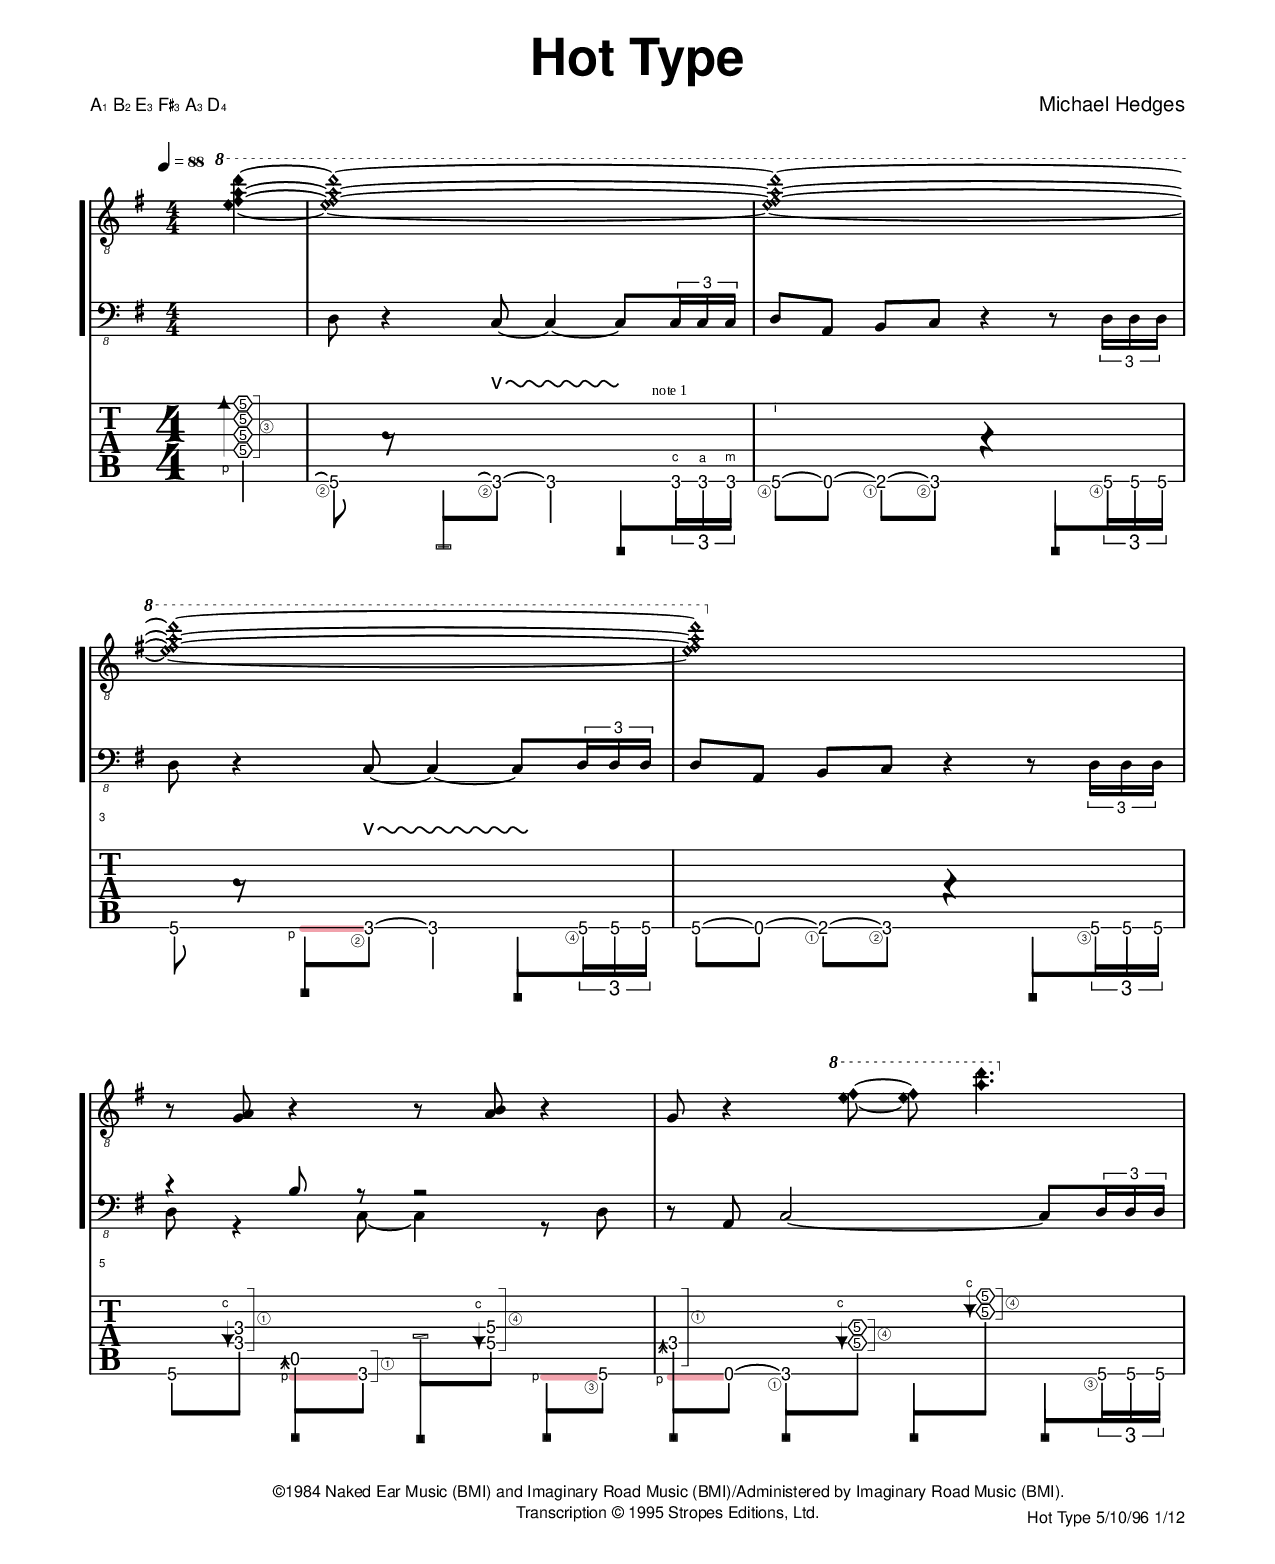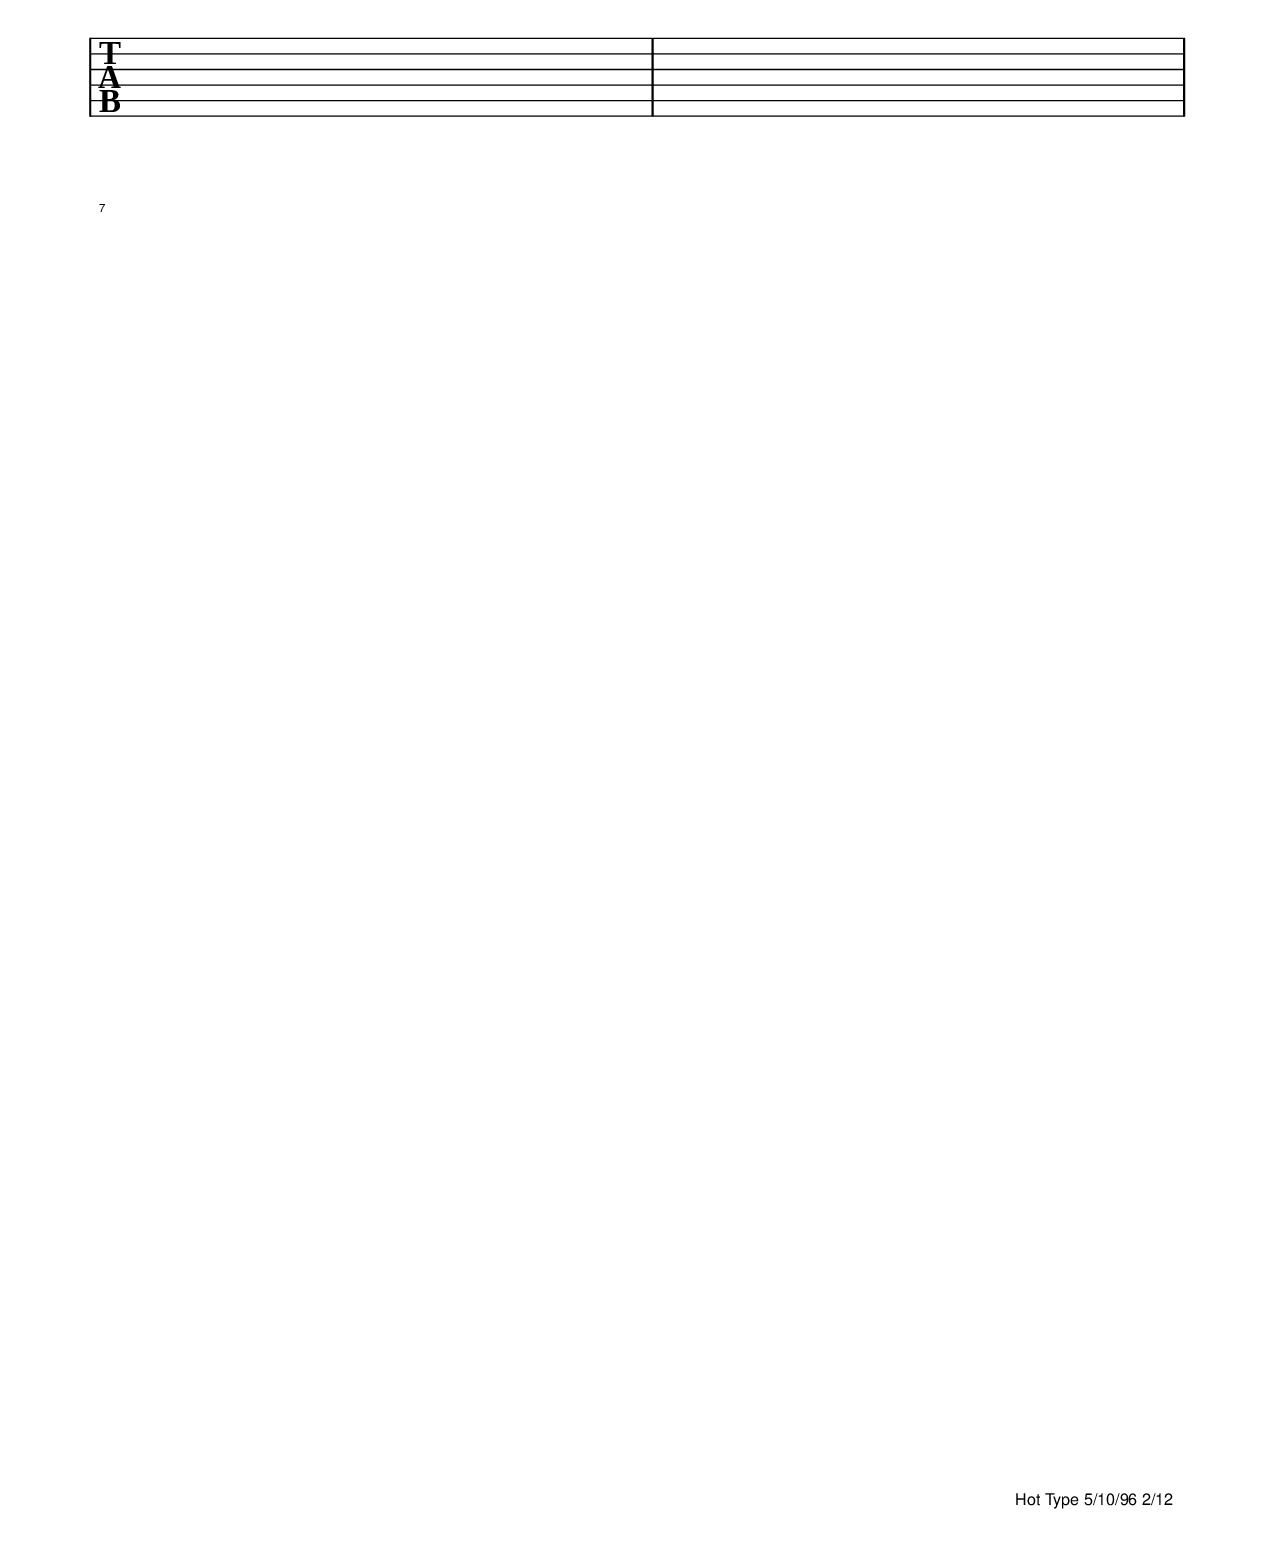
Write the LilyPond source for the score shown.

\version "2.16.2"
% Test To attempt Stropes Duplications
%{ Declaration
=============================================================================
"Lion's Lament", by Kevin Horrigan

Pro Bono Transcription
The copyright of this transcription is not held by the transcriber.
Kevin Horrigan has not given permission for this transcription to be
sold by the transcriber.  Part of the agreement of this transcription is that 
Kevin Horrigan owns all parts of the transcription.  This means that 
permission needs to be obtained before any usage of this transcription.

This transcription is derived from Mark Grover's GuitarPro tab transcription
which was commissioned by Kevin Horrigan.  Use of Grover's transcription
was approved by Kevin Horrigan.

This transcription is by Rachael Thomas Carlson for Sleep Limited 
Publications.  07/10/13
__..           .           ,      .
(__ | _  _ ._   |   *._ _ *-+- _  _|
.__)|(/,(/,[_)  |___|[ | )| | (/,(_]
|                        
.__    .  .        ,                
[__). .|_ |* _. _.-+-* _ ._  __     
|   (_|[_)||(_.(_] | |(_)[ )_)      

============================================================================%} 
\pointAndClickOff
% header
\header {
  title = \markup { \sans \bold \fontsize #3 "Hot Type" }
  composer = \markup { \sans \fontsize #-1 "Michael Hedges" }
  poet = \markup { \concat { \sans \fontsize #-2 { A\fontsize #-5 {1}" "B\fontsize
  #-5 {2}" "E\fontsize #-5 {3}" "F\raise #0.6 \fontsize #-5 \sharp\fontsize #-5 {3}" "A\fontsize #-5 {3}" "D\fontsize #-5
  {4} }}}
  meter = \markup { " " }
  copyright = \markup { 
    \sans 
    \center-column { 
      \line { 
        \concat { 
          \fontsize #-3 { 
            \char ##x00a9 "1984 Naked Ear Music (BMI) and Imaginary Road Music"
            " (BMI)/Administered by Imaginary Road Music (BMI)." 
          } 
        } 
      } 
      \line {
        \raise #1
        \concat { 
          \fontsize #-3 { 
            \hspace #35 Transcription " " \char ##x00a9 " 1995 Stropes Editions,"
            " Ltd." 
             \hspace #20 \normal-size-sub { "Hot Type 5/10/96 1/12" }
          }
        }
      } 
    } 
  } 
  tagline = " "

}
% paper
\paper { 
  #(set-paper-size "letter")
  left-margin = 0.6\in
  right-margin = 0.6\in
  top-margin = 0.5\in
  bottom-margin = 0.5\in
  max-systems-per-page = 3
  myStaffSize = #20
  #(define fonts
  (make-pango-font-tree "Times New Roman"
                        "Helvetica"
                        "typewriter"
                        (/ myStaffSize 20)))
  % see:  http://code.google.com/p/lilypond/issues/detail?id=2576

  #(define (not-last-page layout props arg) 
  (if (not (book-last-page? layout props)) 
    (interpret-markup layout props arg) 
    empty-stencil)) 

  tocItemMarkup = \tocItemWithDotsMarkup 

  oddHeaderMarkup = ""

  evenHeaderMarkup = \oddHeaderMarkup 

  oddFooterMarkup = 
  \markup \fill-line { 
    % using \line removes empty-stencils 
    % produced by #not-first-page etc 
    \line { " " }
    \line {  
      % page-number not on first-page 
      \on-the-fly #not-first-page 
      % page-number not on last-page 
      \concat { \sans \fontsize #-3 { "Hot Type 5/10/96 " \fromproperty #'page:page-number-string /12
    }  }
    % copyright on first page 
    \on-the-fly #first-page \fromproperty #'header:copyright 
    % tagline on last page 
    \on-the-fly #last-page \fromproperty #'header:tagline 
  } 
} 
evenFooterMarkup = \oddFooterMarkup 

} 
%{ Layout 
\layout {
  \context {
    \Score
    \override StaffGrouper #'staffgroup-staff-spacing =
    #'((basic-distance . 12)
    (padding . -10)
    (stretchability . 0))
    }
  }
  %}
% Includes and functions
  % Right-Hand Articulations
%% p i m a c
rhc = \markup { \halign #CENTER \sans \fontsize #-5 "c" }
rha = \markup { \halign #CENTER \sans \fontsize #-5 "a" }
rhm = \markup { \halign #CENTER \sans \fontsize #-5 "m" }
rhi = \markup { \halign #CENTER \sans \fontsize #-5 "i" }
rhp = \markup { \halign #CENTER \sans \fontsize #-5 "p" }
%% Flicks Two arrow Heads
oneStrFlick = \markup { \rotate #180
  \center-column {
    \combine
    \override #'(thickness . 0.08)
    \draw-line #'(0 . 1.3)
    \combine
    \fontsize #-1 
    \arrow-head #Y #DOWN ##f
    \raise #0.4
    \fontsize #-1 
    \arrow-head #Y #DOWN ##f
  }  
  }
oneStrMFlick = \markup {  
    \center-column {
      \rotate #180 {
        \combine
          \draw-line #'(0 . 1.2)
          \combine
            \fontsize #-3 
            \arrow-head #Y #DOWN ##f
            \raise #0.4
            \fontsize #-3 
            \arrow-head #Y #DOWN ##f
      }
  \raise #2.2
   \sans \fontsize #-5 "m" 
 } 
 }
  
twoStrFlick = \markup { \rotate #180
  \center-column {
    \combine
    \draw-line #'(0 . 2.5)
    \combine
    \fontsize #-3 
    \arrow-head #Y #DOWN ##f
    \raise #0.4
    \fontsize #-3 
    \arrow-head #Y #DOWN ##f
  
  }

}
twoStrMFlick = \markup {   
  \center-column {
   \rotate #180 {
   \combine
    \draw-line #'(0 . 2.7)
    \combine
    \fontsize #-3 
    \arrow-head #Y #DOWN ##f
    \raise #0.4
    \fontsize #-3 
    \arrow-head #Y #DOWN ##f
  }
  \raise #2.2
   \sans \fontsize #-5 "m" 
  }

}
threeStrFlick = \markup { \rotate #180
  \center-column {
    \combine
    \draw-line #'(0 . 4.0)
    \combine
    \fontsize #-3 
    \arrow-head #Y #DOWN ##f
    \raise #0.4
    \fontsize #-3 
    \arrow-head #Y #DOWN ##f
  
  }

}
threeStrMFlick = \markup {   
  \center-column {
   \rotate #180 {
   \combine
    \draw-line #'(0 . 4.1)
    \combine
    \fontsize #-3 
    \arrow-head #Y #DOWN ##f
    \raise #0.4
    \fontsize #-3 
    \arrow-head #Y #DOWN ##f
  }
  \raise #2.2
   \sans \fontsize #-5 "m" 
  }

}
fourStrFlick = \markup { \rotate #180
  \center-column {
    \combine
    \draw-line #'(0 . 5.7)
    \combine
    \fontsize #-3 
    \arrow-head #Y #DOWN ##f
    \raise #0.4
    \fontsize #-3 
    \arrow-head #Y #DOWN ##f
  
  }

}
fiveStrFlick = \markup { \rotate #180
  \center-column {
    \combine
    \draw-line #'(0 . 7.2)
    \combine
    \fontsize #-3 
    \arrow-head #Y #DOWN ##f
    \raise #0.4
    \fontsize #-3 
    \arrow-head #Y #DOWN ##f
  
  }

}
sixStrFlick = \markup { \rotate #180
  \center-column {
    \combine
    \draw-line #'(0 . 8.8)
    \combine
    \fontsize #-3 
    \arrow-head #Y #DOWN ##f
    \raise #0.4
    \fontsize #-3 
    \arrow-head #Y #DOWN ##f
  
  }

}

%% Down Strums 1 arrow head
onestrdwnstrm = \markup { \rotate #180 
  \center-column {
    \combine
    \override #'(thickness . 0.08)
    \draw-line #'(0 . 1.5)
    \fontsize #2
    \arrow-head #Y #DOWN ##t
    }
  }
twostrdwnstrm = \markup { \rotate #180 
  \center-column {
    \combine
    \override #'(thickness . 0.08)
    \draw-line #'(0 . 2.5)
    \fontsize #2
    \arrow-head #Y #DOWN ##t
    }
  }
threestrdwnstrm = \markup { \rotate #180 
  \center-column {
    \combine
    \override #'(thickness . 0.08)
    \draw-line #'(0 . 4)
    \fontsize #2
    \arrow-head #Y #DOWN ##t
    }
  }
fourstrdwnstrm = \markup { \rotate #180 
  \center-column {
    \combine 
    \override #'(thickness . 0.08)
    \draw-line #'(0 . 5.8)
    \fontsize #2
    \arrow-head #Y #DOWN ##t
    }
  }
fivestrdwnstrm = \markup { \rotate #180 
  \center-column {
    \combine
    \override #'(thickness . 0.08)
    \draw-line #'(0 . 7.2)
    \fontsize #2
    \arrow-head #Y #DOWN ##t
   }
  }
sixstrdwnstrm = \markup {
  \center-column {
  \rotate #180 {
    \combine
    \override #'(thickness . 0.08)
    \draw-line #'(0 . 8.8)
    \fontsize #2
    \arrow-head #Y #DOWN ##t
  }
    }
  }
sixstrupstrm = \markup {
  \center-column {
    \combine
    \override #'(thickness . 0.08)
    \draw-line #'(0 . 8.8)
    \fontsize #2
    \arrow-head #Y #DOWN ##t
    }
  }
fivestrupstrm = \markup {  
  \center-column {
    \combine
    \override #'(thickness . 0.08)
    \draw-line #'(0 . 7.2)
    \fontsize #2
    \arrow-head #Y #DOWN ##t
   }
  }
fourstrupstrm = \markup {  
  \center-column {
    \combine
    \override #'(thickness . 0.08)
    \draw-line #'(0 . 5.8)
    \fontsize #2
    \arrow-head #Y #DOWN ##t
    }
  }
threestrupstrm = \markup {
  \center-column {
    \combine
    \override #'(thickness . 0.08)
    \draw-line #'(0 . 4)
    \fontsize #2
    \arrow-head #Y #DOWN ##t
    }
  }
twostrupstrm = \markup {  
  \center-column {
    \combine
    \override #'(thickness . 0.08)
    \draw-line #'(0 . 2.5)
    \fontsize #2
    \arrow-head #Y #DOWN ##t
    }
  }
onestrupstrm = \markup {  
  \center-column {
    \combine
    \override #'(thickness . 0.08)
    \draw-line #'(0 . 1.5)
    \fontsize #2
    \arrow-head #Y #DOWN ##t
    }
  }
%% String-Dampening
strDampening = { 
  \once \override TextSpanner #'style = #'line
  \once \override TextSpanner #'thickness = #6
  \once \override TextSpanner #'color = #(rgb-color 0.945 0.635 0.675)
  \once \override TextSpanner #'layer = #-1
}
twoStrDamp = {
  \once \override TextSpanner #'style = #'line
  \once \override TextSpanner #'thickness = #6
  \once \override TextSpanner #'color = #(rgb-color 0.945 0.635 0.675)
  \once \override TextSpanner #'layer = #-1
  \once \override TextSpanner #'(bound-details left text) = \markup {
    \lower #0.77
    \halign #CENTER
     \beam #0.5 #0 #2.06 }
   }
threeStrDamp = {
  \once \override TextSpanner #'style = #'line
  \once \override TextSpanner #'thickness = #6
  \once \override TextSpanner #'color = #(rgb-color 0.945 0.635 0.675)
  \once \override TextSpanner #'layer = #-1
  \once \override TextSpanner #'(bound-details left text) = \markup {
    \lower #1.52
    \halign #CENTER
     \beam #0.5 #0 #3.7 }

}
% Left Hand Articulations
%% 1 2 3 4 t
lhone = \markup { \sans \fontsize #-8 \override #'(thickness . 0.08) \circle \pad-markup #0.2 "1" }
lhtwo = \markup { \sans \fontsize #-8 \override #'(thickness . 0.08) \circle \pad-markup #0.2 "2" }
lhthree = \markup { \sans \fontsize #-8 \override #'(thickness . 0.08) \circle \pad-markup #0.2 "3" }
lhfour = \markup { \sans \fontsize #-8 \override #'(thickness . 0.08) \circle \pad-markup #0.2 "4" }
lhthumb = \markup { \sans \fontsize #-8 \override #'(thickness . 0.08) \circle \pad-markup #0.2 "t" }
%% Guide fingers
lhguideone = \markup { \sans \fontsize #-8 \override #'(thickness . 0.08) \circle \pad-markup #0.2 "-1" }
lhguidetwo = \markup {\sans  \fontsize #-8  \override #'(thickness . 0.08) \circle \pad-markup #0.2 "-2" }
lhguidethree = \markup {\sans  \fontsize #-8 \override #'(thickness . 0.08) \circle \pad-markup #0.2 "-3" }
lhguidefour = \markup {\sans  \fontsize #-8 \override #'(thickness . 0.08) \circle \pad-markup #0.2 "-4" }
lhguidethumb = \markup {\sans  \fontsize #-8 \override #'(thickness . 0.08) \circle \pad-markup #0.2 "-t" }
%% TODO add left-hand fingering with Text-Spanners
  % contributed by harm6
  % Code by David Nalesnik and Thomas Morley (v2.16.0)
  % => http://lists.gnu.org/archive/html/lilypond-user/2011-10/msg00500.html
  % => http://lists.gnu.org/archive/html/lilypond-user/2012-11/msg00567.html
  % ==========================
  % Modified 2013 by Rachael Thomas Carlson
  % Added a slight bracket at the end of the function
#(define (text-spanner-start-stop mus)
    (let ((elts (ly:music-property mus 'elements)))
    (make-music 'SequentialMusic 'elements 
       (append  
          (list (make-music 'TextSpanEvent 'span-direction -1))
          (reverse (cdr (reverse elts)))
          (list (make-music 'TextSpanEvent 'span-direction 1))
          (list (last elts))))))

barre =
#(define-music-function (parser location strg music)(string? ly:music?)
   (let ((arg (string-append "B " strg)))
      #{
         \override TextSpanner #'(bound-details left text) = $arg
         #(text-spanner-start-stop music)
      #}))
      
lhSpannerDown =
#(define-music-function (parser location strg music)
   (string? ly:music?)
  #{
     \once \override Voice.TextSpanner #'style = #'solid
     \once \override Voice.TextSpanner #'font-size = #-5
     \once \override Voice.TextSpanner #'thickness = #0
     \once \override TextSpanner #'(bound-details left stencil-align-dir-y) = #CENTER
     \once \override TextSpanner #'(bound-details right text) = \markup {
     \draw-line #'(0 . 0.5) }
     \once \override TextSpanner #'(bound-details left text) = \markup {
     \sans { \circle \pad-markup #0.1 \upright { $strg }}}
  
     #(text-spanner-start-stop music)
  #})

lhSpannerUp =
#(define-music-function (parser location strg music)
   (string? ly:music?)
  #{
     \once \override Voice.TextSpanner #'style = #'solid
     \once \override Voice.TextSpanner #'font-size = #-5
     \once \override TextSpanner #'(bound-details left stencil-align-dir-y) = #CENTER
     \once \override TextSpanner #'(bound-details right text) = \markup {
     \draw-line #'(0 . -0.5) }
     \once \override TextSpanner #'(bound-details left text) = \markup {
     \sans { \circle \pad-markup #0.1 \upright { $strg } }}
  
     #(text-spanner-start-stop music)
  #})

%% Partial barreing

  % The below, invented by Mats Bengtsson, creates left and right brackets
  % vertically % spanning an entire staff. It is useful for offseting optional
  % passages of music, % as shown in the example % Modified by Rachael Thomas
  % Carlson to be used for partial barreing in % tabulature.  2013 % The number
  % next to "th" in (th 0.2) controls thickness of the brackets. 
#(define-markup-command (left-bracket-two layout props) ()
"Draw left hand bracket for two strings"
(let* ((th 0.1) ;; todo: take from GROB
	(width (* 3.5 th)) ;; todo: take from GROB
	(ext '(-1.25 . 1.25))) ;; todo: take line-count into account
	(ly:bracket Y ext th width)))

leftBracketTwo = {
\once\override BreathingSign #'text = #(make-left-bracket-two-markup)
\once\override BreathingSign #'break-visibility = #end-of-line-invisible
\once\override BreathingSign #'Y-offset = ##f
  % Trick to print it after barlines and signatures:
\once\override BreathingSign #'break-align-symbol = #'custos
\breathe 
}

#(define-markup-command (left-bracket-three layout props) ()
"Draw left hand bracket for three strings"
(let* ((th 0.08) ;; todo: take from GROB
	(width (* 3.5 th)) ;; todo: take from GROB
	(ext '(-1.3 . 2.8))) ;; todo: take line-count into account
	(ly:bracket Y ext th width)))

leftBracketThree = {
\once\override BreathingSign #'text = #(make-left-bracket-three-markup)
\once\override BreathingSign #'break-visibility = #end-of-line-invisible
\once\override BreathingSign #'Y-offset = ##f
  % Trick to print it after barlines and signatures:
\once\override BreathingSign #'break-align-symbol = #'custos
\breathe 
}
#(define-markup-command (right-bracket-three layout props) ()
"Draw right hand bracket"
(let* ((th 0.08);;todo: take from GROB
(width (* 3.5 th)) ;; todo: take from GROB
	(ext '(-1.3 . 2.8))) ;; todo: take line-count into account
	(ly:bracket Y ext th (- width))))

rightBracketThree = {
\once\override BreathingSign #'text = #(make-right-bracket-three-markup)
\once\override BreathingSign #'break-visibility = #end-of-line-invisible
\once\override BreathingSign #'Y-offset = ##f
\once\override BreathingSign #'break-align-symbol = #'custos
\breathe
}

#(define-markup-command (right-bracket-two layout props) ()
"Draw right hand bracket"
(let* ((th 0.05);;todo: take from GROB
(width (* 12.5 th)) ;; todo: take from GROB
	(ext '(-1.5 . 1.5))) ;; todo: take line-count into account
	(ly:bracket Y ext th (- width))))

rightBracketTwo = {
\once\override BreathingSign #'text = #(make-right-bracket-two-markup)
\once\override BreathingSign #'break-visibility = #end-of-line-invisible
\once\override BreathingSign #'Y-offset = ##f
\once\override BreathingSign #'break-align-symbol = #'custos
\breathe
}

#(define-markup-command (right-bracket-four layout props) ()
"Draw right hand bracket"
(let* ((th 0.05);;todo: take from GROB
(width (* 12.5 th)) ;; todo: take from GROB
	(ext '(-1.5 . 4.5))) ;; todo: take line-count into account
	(ly:bracket Y ext th (- width))))

rightBracketFour = {
\once\override BreathingSign #'text = #(make-right-bracket-four-markup)
\once\override BreathingSign #'break-visibility = #end-of-line-invisible
\once\override BreathingSign #'Y-offset = ##f
\breathe
}

#(define-markup-command (right-bracket-five layout props) ()
"Draw right hand bracket"
(let* ((th 0.05);;todo: take from GROB
(width (* 12.5 th)) ;; todo: take from GROB
	(ext '(-1.5 . 6))) ;; todo: take line-count into account
	(ly:bracket Y ext th (- width))))

rightBracketFive = {
\once\override BreathingSign #'text = #(make-right-bracket-five-markup)
\once\override BreathingSign #'break-visibility = #end-of-line-invisible
\once\override BreathingSign #'Y-offset = ##f
\breathe
}
% Percussion
snare = \markup {
  \center-column {
    \combine
    \override #'(thickness . 1.3)
    \draw-line #'(0 . 3)
    \halign #CENTER
    \override #'(box-padding . 0) 
    \override #'(thickness . 0.8)
    \box {
    \override #'(thickness . 0.5)
      \draw-line #'(1.25 . 0.25)
    }
  }
}
bass = \markup {
  \center-column {
    \combine
    \override #'(thickness . 1.3)
    \draw-line #'(0 . 3)
    \halign #CENTER
    \override #'(box-padding . 0)
    \box {
      \filled-box #'(0 . 0.6) #'(0 . 0.6) #0
    }
  }
}
longBass = \markup {
  \center-column {
    \combine
    \override #'(thickness . 1.3)
    \draw-line #'(0 . 6)
    \halign #CENTER
    \override #'(box-padding . 0)
    \box {
      \filled-box #'(0 . 0.6) #'(0 . 0.6) #0
    }
  }
}
bassSnare = \markup {
  \center-column {
    \combine
    \override #'(thickness . 1.3)
    \draw-line #'(0 . 2)
    \halign #CENTER
    \override #'(box-padding . 0) 
    \box {
      \draw-line #'(1 . 0.25) }
    \raise #2
      \combine
      \draw-line#'(0 . 1)
      \halign #CENTER
      \filled-box #'(-0.1 . 0.6) #'(-0.1 . 0.6) #0.2 
  }
}
tomTom = \markup {
  \center-column {
    \combine
      \override #'(thickness . 1.3)
    \draw-line #'(0 . 3)
    \halign #CENTER
    \override #'(box-padding . 0.1)
    \override #'(thickness . 0.9)
    \raise #0.1
    \box {
      \override #'(thickness . 0.9)
      \draw-line #'(1 . 0) 
    }
  }
}
% Misc.
%% extendLV
extendLV = #(define-music-function (parser location further) (number?) 
#{
   \once \override LaissezVibrerTie  #'X-extent = #'(0 . 0)
   \once \override LaissezVibrerTie  #'details #'note-head-gap = #(/ further -2)
   \once \override LaissezVibrerTie  #'extra-offset = #(cons (/ further 2) 0)
#})
%%{ hideFretNumber to be used with creating slides from and to nowhere %}
hideFretNumber = {
  \once \override TabNoteHead #'transparent = ##t
  \once \override NoteHead #'transparent = ##t
  \once \override Stem #'transparent = ##t
  \once \override Flag #'transparent = ##t
  \once \override NoteHead #'no-ledgers = ##t
  \once \override Glissando #'(bound-details left padding) = #0.3
}
%%{ fakeSlur to be used to create ascending and descending slurs in tabulature
    %that are more attractive than faking it otherwise %}
fakeSlur = 
#(define-music-function
   (parser location note)
   (ly:music?)
   #{
   \tweak TabNoteHead #'transparent ##t
   \tweak Dots #'transparent ##t
   #note
   #})
%% dotUp %% Sometimes faking a slur as above creates where dotted note
  %behaviour this is to fix it
dotUp = 
#(define-music-function
   (parser location note)
   (ly:music?)
   #{
   \tweak Dots #'extra-offset #'(0.0 . 1.0)
   #note
   #})
invTNH = 
#(define-music-function
   (parser location note)
   (ly:music?)
   #{
   \tweak TabNoteHead #'transparent ##t
   #note
   #})
% Changing the TabNoteHead stencil
  %% Created by HARM
  % Because it is important to know how one can change the TabNoteHead easily 
#(define (new-stil markup)
   ;; Creates a stencil
   (lambda (grob)
     (grob-interpret-markup grob markup)))
%% tweakTabNoteHead
tweakTabNoteHead = 
#(define-music-function (parser location mrkp mus)(markup? ly:music?)
                        #{
                        \tweak #'stencil #(new-stil mrkp)
                        #mus
                        #})

%% newTabNoteHead to be used with one of the below functions to change the
  %TabNoteHead Stencil
newTabNoteHead =
#(define-music-function (parser location mrkp)(markup?)
                        ;; Uses @code{new-stil} in a music-function.
                        ;; Ofcourse it's possible to use:
                        ;; @samp{\\once \\override TabNoteHead #'stencil =
                        ;;         #(new-stil #{ \\markup { \musicglyph #"noteheads.s0la" } #})}
                        ;; directly.
                        #{
                        \once \override TabNoteHead #'stencil = #(new-stil mrkp)
                        #})


%% TabNoteHead Stencils
  %% usage:   < \tweakTabNoteHead \tickInChord c,\2 e> 
  %% usage:   \tick <c,4 e>
  %% usage:   \tick c,4
tick = \newTabNoteHead \markup { \musicglyph #"noteheads.s0laThin" }
tickInChord = \markup { \musicglyph #"noteheads.s0laThin" }
mutedString = \markup { \musicglyph #"noteheads.s2cross" }
stringSnare = \newTabNoteHead \markup { \override #'(box-padding . 0)
  \raise #0.5
    \override #'(thickness . 0.8)
  \box {
    \override #'(thickness . 0.5)
    \draw-line #'(1.25 . 0.25)
  }
}

strpHarmSeven = \newTabNoteHead \markup { \override #'(font-name . "Arial")
  { 
    \center-column {
    \combine
\path #0.1 #'((moveto 0.9 0)
                       (lineto 0.4 0.7)
                       (lineto -0.4 0.7)
                       (lineto -0.9 0)
                       (lineto -0.4 -0.7)
                       (lineto 0.4 -0.7)
                       (closepath))
\override #'(font-size . -4) 
\halign #CENTER
\raise #-0.5
"7"
}
  }
}
strpHarmFive = \newTabNoteHead \markup { \override #'(font-name . "Arial")
  { 
    \center-column {
    \combine
\path #0.1 #'((moveto 0.9 0)
                       (lineto 0.4 0.7)
                       (lineto -0.4 0.7)
                       (lineto -0.9 0)
                       (lineto -0.4 -0.7)
                       (lineto 0.4 -0.7)
                       (closepath))
\override #'(font-size . -4) 
\halign #CENTER
\raise #-0.5
"5"
}
  }
}
strpHarmTwelve = \newTabNoteHead \markup { \override #'(font-name . "Arial")
  { 
    \center-column {
    \combine
\path #0.1 #'((moveto 1.1 0)
                       (lineto 0.7 0.7)
                       (lineto -0.7 0.7)
                       (lineto -1.1 0)
                       (lineto -0.7 -0.7)
                       (lineto 0.7 -0.7)
                       (closepath))
\override #'(font-size . -4) 
\halign #0.1
\raise #-0.5
"12"
}
  }
}

strpHarmFiveInChord = \markup { \override #'(font-name . "Arial")
  { 
    \center-column {
    \combine
\path #0.1 #'((moveto 0.9 0)
                       (lineto 0.4 0.7)
                       (lineto -0.4 0.7)
                       (lineto -0.9 0)
                       (lineto -0.4 -0.7)
                       (lineto 0.4 -0.7)
                       (closepath))
\override #'(font-size . -4) 
\halign #CENTER
\raise #-0.5
"5"
}
  }
}
strpHarmSevenInChord = \markup { \override #'(font-name . "Arial")
  { 
    \center-column {
    \combine
\path #0.1 #'((moveto 0.9 0)
                       (lineto 0.4 0.7)
                       (lineto -0.4 0.7)
                       (lineto -0.9 0)
                       (lineto -0.4 -0.7)
                       (lineto 0.4 -0.7)
                       (closepath))
\override #'(font-size . -4) 
\halign #CENTER
\raise #-0.5
"7"
}
  }
}

% Markup extra-offset Tweaks and overrides
mkTweak =
#(define-event-function (parser location x y m) (number? number? ly:music?)
  #{  \tweak #'extra-offset #(cons x y) #m #})

mkMove = #(define-music-function
        (parser location x y)
        ( number? number? )
        #{ \once \override TextScript #'extra-offset = #(cons x y)
        #})
tsMove = #(define-music-function
        (parser location x y)
        ( number? number? )
        #{ \once \override TextSpanner #'extra-offset = #(cons x y)
        #})
trMove = #(define-music-function
        (parser location x y)
        ( number? number? )
        #{ \once \override TrillSpanner #'extra-offset = #(cons x y)
        #})
bsMove = #(define-music-function
        (parser location x y)
        ( number? number? )
        #{ \once \override BreathingSign #'extra-offset = #(cons x y)
        #})
tnhTweak =
#(define-event-function (parser location x m) (number? ly:music?)
  #{  \tweak TabNoteHead #'X-offset #(cons x) #m #})
% moderntab clef with serif
  %% -> tablature.scm

%% define tab-Clefs as a markup:
  #(define-markup-command (customTabClefII
                          layout props num-strings staff-space)
    (integer? number?)
    #:category music
    "Draw a tab clef sans-serif style."
    (define (square x) (* x x))
    (let* ((scale-factor (/ staff-space 1.6))
           (font-size (- (* num-strings 1.8 scale-factor) 7))
           (base-skip (* (square (+ (* num-strings 0.195) 0.4)) scale-factor)))
  ;font-name
      (interpret-markup layout props
                   (markup #:vcenter #:bold
  ;; !!!!!!!!!!!!!!!!!!!!!!!!!!!
                           ;; change 'font-family and/or 'font-name
                           ;; to fit your needs
                           #:override (cons 'font-family 'roman) ;; default: 'sans
                           ;#:override (cons 'font-name "Purisa")
                           #:fontsize font-size
                           #:override (cons 'baseline-skip base-skip)
                           #:left-align #:center-column ("T" "A" "B")))))

%% this function decides which clef to take
  #(define-public (clef::print-modern-custom-tab-if-set grob)
    (let ((glyph (ly:grob-property grob 'glyph)))

      ;; which clef is wanted?
      (if (string=? glyph "markup.moderntabII")
          ;; if it is "moderntabII", we'll draw it
          (let* ((staff-symbol (ly:grob-object grob 'staff-symbol))
                 (line-count (if (ly:grob? staff-symbol)
                                 (ly:grob-property staff-symbol 'line-count)
                                 0))
                 (staff-space (ly:staff-symbol-staff-space grob)))

            (grob-interpret-markup grob (make-customTabClefII-markup line-count
                                                                   staff-space)))
          ;; otherwise, we simply use the default printing routine
          (ly:clef::print grob))))

%% definitions for the "moderntabII" clef:
  %% the "moderntabII" clef will be added to the list of known clefs,
  %% so it can be used as any other clef: \clef "moderntabII"
  #(add-new-clef "moderntabII" "markup.moderntabII" 0 0 0)


  %% DELETE ME
  %{
  %% Displaying some glyph/lists
  displayClefGlyph =
      \override Staff.Clef #'before-line-breaking =
        #(lambda (grob)
          (let* ((glyph (ly:grob-property grob 'glyph)))
         (newline)
         (display glyph)))

  #(use-modules (ice-9 pretty-print))
  #(pretty-print supported-clefs)
  #(newline)
  #(newline)
  #(newline)
  #(pretty-print (@@ (lily) c0-pitch-alist))
  %}

%% usage
  %{ usage:
  \layout {
    \context {
      \TabStaff
      \override Clef #'stencil = #clef::print-modern-custom-tab-if-set
      %% DELETE ME
      %\displayClefGlyph
    }
  }
  %}

  %{ usage:
  \new TabStaff {
      \clef moderntabII
      a1
  }
  %}

  % vibrato.ly
% Author: Mark Witmer

% Sets the next trill spanner to draw a waveform with the provided wevelength
% and amplitudes. The waveform will go from one amplitude to the next in a
% linear fashion.
vibrato = #(define-music-function (parser location amplitudes wavelength) (list? number?) #{ 
  \once \override TrillSpanner #'after-line-breaking = $(lambda (grob) 
     (ly:grob-set-property! grob 'stencil (makevib grob amplitudes wavelength)))
#})

% Example:
% \relative c' {\time 4/4 \key d \major \vibrato #'(4 0 4) #1.5 c\startTrillSpan d e d c d e d c\stopTrillSpan 
% \vibrato #'(1 6 2 1 3 7 4) #1 c\startTrillSpan d e d c d e d c d e d c d e d c d e d c d e d c d e d c d e d 
% c d e d c d e d c d e d c d e d c d e d c d e d c d e d c d e\stopTrillSpan}

#(define adjustvib #t)

% Creates the postscript for one system of the vibrato marking
#(define (make_ps no-sib? lbound xspan span-so-far amplitude-vector wavelength) 
   (if (or (= xspan -inf.0) (= xspan +inf.0))
       ""
       (let ((lbound 
              (cond
               ((and (> span-so-far 0) adjustvib) 
                (- lbound 18))
               (no-sib? (+ lbound 1))
               (else lbound)))
             (last 
              (inexact->exact (floor (/ (+ span-so-far xspan) wavelength)))))
         (format 
          #f "gsave currentpoint translate 0.15 setlinewidth newpath /x ~a\
 def\nx 0.0 moveto\n ~a ~a"
          lbound 
          (let make-curve 
              ((current (inexact->exact (floor (/ span-so-far wavelength)))))
            (cond 
             ((= current (vector-length amplitude-vector)) "")
             ((< (vector-ref amplitude-vector current) 0) "")
             (else
              (let ((current-ps 
                     (format 
                      #f " x ~a add ~a x ~a add ~a x ~a \
add 0.0 curveto\n/x x ~a add def\n"
                      (exact->inexact (/ wavelength 3)) 
                      (vector-ref amplitude-vector current)
                      (exact->inexact (* 2 (/ wavelength 3)))  
                      (- (vector-ref amplitude-vector current))
                      wavelength
                      wavelength)))
                (if (= (+ current 1) last) 
                    current-ps 
                    (format #f "~a~a" current-ps 
                            (make-curve (+ 1 current))))))))
          "stroke grestore"))))

% Returns the width of a grob
#(define (grob-width grob)
  (if (or (= (car (ly:grob-property grob 'X-extent)) -inf.0)
          (= (car (ly:grob-property grob 'X-extent)) +inf.0))
      0
      (- (cdr (ly:grob-property grob 'X-extent)) 
         (car (ly:grob-property grob 'X-extent)))))

% Returns the number of ems already traversed by the grob's siblings in previous systems
#(define (width-up-to grob siblings count)
  (if (eq? (car siblings) grob)
      count
      (+ (+ count (width-up-to grob (cdr siblings) count))
         (grob-width (car siblings)))))

% Returns the total width of the individual grobs for each system that make up the original grob
#(define (calcfull siblings count)
  (if (eqv? (length siblings) 0)
    count
    (calcfull (cdr siblings) (+ count (grob-width (car siblings))))))

% Fills a vector of length len with linear interpolations between the values found in amplitudes
#(define (fill-amplitude-vector! amplitude-vector len current-index amplitudes)
  (if (> (length amplitudes) 1)
    (let ((start-amplitude (car amplitudes))
          (end-amplitude (cadr amplitudes))
          (start-index current-index)
          (end-index (+ current-index 
                        (inexact->exact 
                         (floor (/ (vector-length amplitude-vector) 
                                   (- len 1)))))))
      (do ((n current-index (+ 1 n)))
          ((or (> n (+ start-index end-index)) 
               (>= n (vector-length amplitude-vector))))
        (vector-set! amplitude-vector n 
                     (exact->inexact 
                      (+ start-amplitude 
                         (* (/ (- n start-index) (- end-index start-index))
                            (- end-amplitude start-amplitude))))))
        (fill-amplitude-vector!
         amplitude-vector len end-index (cdr amplitudes)))))

% Makes the vector of amplitudes for the vibrato marking
#(define (make-amplitude-vector amplitudes total-span wavelength)
  (let* ((current-start 0)
      (len (inexact->exact (floor (/ total-span wavelength))))
      (amplitude-vector (make-vector len)))
      (if (> (length amplitudes) 1) 
        (fill-amplitude-vector! 
         amplitude-vector (length amplitudes) 0 amplitudes)
        (vector-fill! amplitude-vector (car amplitudes)))
    amplitude-vector))

% Creates a stencil that draws a sine wave for vibrato based on the provided amplitudes and wavelength
#(define (makevib grob amplitudes wavelength)
  (let* ((orig (ly:grob-original grob))
      (siblings (if (ly:grob? orig) (ly:spanner-broken-into orig) '()))
      (span (ly:grob-property grob 'X-extent))
      (xbeg (car span))
      (xend (cdr span))
      (xspan (- xend xbeg))
      (total-span (if (eqv? (length siblings) 0) (- xspan 3) (- (calcfull siblings 0) 3)))
      (lbound (if (or (null? siblings) (eq? (car siblings) grob)) 
                  0 (+ 14 (cdr (assq 'X (ly:grob-property grob 'left-bound-info))))))
      (span-so-far (if (null? siblings) 0 
                       (width-up-to grob siblings 0))))
  (ly:make-stencil 
   (list 'embedded-ps 
         (make_ps (null? siblings) lbound xspan span-so-far 
                  (make-amplitude-vector amplitudes total-span wavelength)
                  wavelength))
   '(0 . 0) '(-0.7 . 0.5))))

vib = #(define-music-function (parser location sizes) (list?) #{ \vibrato $sizes #0.7  #})
sVib = \startTrillSpan
eVib = \stopTrillSpan


% Standard Notation
%% Upper
  upper = {
    \set Staff.midiInstrument = #"vibraphone"
    \override TupletNumber #'text = \markup { \sans "3" }
    \override TupletNumber #'font-shape = #'upright
    \override TupletNumber #'font-size = #'-1
    \override TupletBracket #'thickness = #'1
    \override TupletBracket #'bracket-visibility = ##t
    \numericTimeSignature
    \time 4/4
    \set Score.tempoHideNote = ##t
    \tempo 4 = 88
    \override Score.RehearsalMark #'break-align-symbols = #'(key-signature)
    \once \override Score.KeySignature #'break-align-anchor = #2.3
    \once \override Score.RehearsalMark #'extra-offset = #'(0 . 2)
    \mark \markup  { \fontsize #-4 \concat {
      \fontsize #0 { \note #"4" #1 }" =" \fontsize #-4 \number " 88"
    }}
    \key g \major
    \partial 4 \ottava #1 \harmonicByRatio #1/4 < e fis a d'>4~ 
    % Bar 1
    \harmonicByRatio #1/4 < e fis a d'>1~ |
    % Bar 2
    \harmonicByRatio #1/4 < e fis a d'>1~ |
    % Bar 3
    \harmonicByRatio #1/4 < e fis a d'>1~ |
    % Bar 4
    \harmonicByRatio #1/4 < e fis a d'>1 \ottava #0 |
    % Bar 5
    r8 < g a>8 r4 r8 < a b>8 r4 |
    % Bar 6
    g8 r4 \ottava #1 \harmonicByRatio #1/4 < e fis>8~ \harmonicByRatio #1/4 < e
    fis>8 \harmonicByRatio #1/4 < a d'>4. \ottava #0 |

  }
%% Lower
  lower = {
    \set Staff.midiInstrument = #"vibraphone"
    \numericTimeSignature
    \override TupletNumber #'text = \markup { \sans "3" }
    \override TupletNumber #'font-shape = #'upright
    \override TupletNumber #'font-size = #'-1
    \override TupletBracket #'thickness = #'1
    \override TupletBracket #'bracket-visibility = ##t
    \key g \major
    \partial 4 s4 
    % Bar 1
    d,8 r4 c,8~ c,4~ c,8 \times 2/3 { c,16 c, c, } |
    % Bar 2
    d,8[ a,,] b,, c, r4 r8 \times 2/3 { d,16 d, d, } |
    % Bar 3
    d,8 r4 c,8~ c,4~ c,8 \times 2/3 { d,16 d, d, } |
    % Bar 4
    d,8[ a,,] b,, c, r4 r8 \times 2/3 { d,16 d, d, } |
    % Bar 5
    << { r4 b,8 r8 r2 } \\ { d,8 r4 c,8~ c,4 r8 d,8 } >> |
    % Bar 6
    r8 a,,8 c,2~ c,8 \times 2/3 { d,16 d, d,} |




  }

% Tab
  tab = {
    \set Staff.midiInstrument = #"vibraphone"
    \key g \major
    \numericTimeSignature
    \time 4/4
    \override Beam #'damping = #100000
    \override TabNoteHead #'whiteout = ##t
    \tabFullNotation
    \stemDown
    \override Rest #'font-size = #2 
    \override TabStaff.TimeSignature #'X-offset = #-1
    \override TabStaff.TimeSignature #'font-size = #5
    \override TabStaff.TabNoteHead #'font-name = #"Helvetica"
    \override Staff.Stem #'stemlet-length = #2.75
    \override BreathingSign #'extra-offset = #'(0.5 . -2.0)
    \override TupletBracket #'thickness = #'1
    \override TupletNumber #'text = \markup { \sans "3" }
    \override TupletNumber #'font-shape = #'upright
    \override TupletNumber #'font-size = #'-1
    \override TupletBracket #'edge-height = #'(0.5 . 0.5)
    \override TupletBracket #'extra-offset = #'(0 . -0.1)
    \override Score.OttavaBracket #'thickness = #'0.5
    \partial 4
    \strpHarmFive < e' fis' a' d''>4-\mkTweak #-0.5 #1.4 -\rhp -\mkTweak #-1 #7.1
    -\fourstrdwnstrm -\mkTweak #2 #-2.7 ^\lhthree |
    % Bar 1
      \bsMove #-2 #0 \rightBracketFour d,8^\repeatTie -\mkTweak #-0.5 #3.1 -\lhtwo 
      c'8\rest 
      < \invTNH d,>8
      c,8^\repeatTie -\mkTweak #-0.55 #2.6 -\lhtwo ~ 
      c,4 
      < \invTNH c,>8
      \times 2/3 { c,16-\mkTweak #0.35 #6 -\rhc ^\markup { \halign #CENTER \fontsize #-4 "note 1"} 
      c,-\mkTweak #0.35 #6.4 -\rha 
      c,-\mkTweak #0.35 #6 -\rhm } |
    % Bar 2
      < \invTNH a,,\6 d,\6>8-\mkTweak #-0.5 #2.6 -\lhfour -\mkTweak #0.35 #5.8 -\rhi ~[ 
      a,,\6]~ 
      < \invTNH a,,\6 b,,\6>-\mkTweak #-0.5 #2.6 -\lhone [~ 
      < \invTNH a,,\6 c,\6>-\mkTweak #-0.5 #2.6 -\lhtwo ] 
      c'4\rest 
      < \invTNH c,>8 
      \times 2/3 { 
        d,16-\mkTweak #-0.5 #4 -\lhfour 
        d, 
        d, } |
    \break
    % Bar 3
      \override Score.BarNumber #'extra-offset = #'(1.5 . -17.8)
      \override Score.BarNumber #'font-family = #'sans
      \override Score.BarNumber #'font-size = #'-6
      d,8
      c'8\rest 
      < \invTNH d,>8-\mkTweak #-0.5 #2.5 -\rhp 
      c,8-\mkTweak #-0.5 #2.4 -\lhtwo ~ 
      c,4 
      < \invTNH c,>8 
      \times 2/3 { 
        d,16-\mkTweak #-0.5 #4 -\lhfour 
        d, 
        d,} |
    % Bar 4
      < \invTNH a,,\6 d,\6>8[~ 
      a,,\6]~ 
      < \invTNH a,,\6 b,,\6>-\mkTweak #-0.5 #2.6 -\lhone [~ 
      < \invTNH a,,\6 c,\6>-\mkTweak #-0.5 #2.6 -\lhtwo ] 
      c'4\rest
      < \invTNH c,>8 
      \times 2/3 { 
        d,16-\mkTweak #-0.5 #4 -\lhthree 
        d, 
        d, } |
    \break
    % Bar 5
      d,8[ 
      \bsMove #2 #0 \rightBracketFour < g a>8-\mkTweak #-0.5 #7.7 -\rhc
      -\mkTweak #1.8 #7.7 -\lhone
      -\mkTweak #-0.8 #8.2 -\twostrupstrm ]  
      b,-\mkTweak #-0.3 #2.8 -\rhp 
      -\mkTweak #-0.6 #-6.05 ^\oneStrFlick [ 
      \bsMove #2 #-2 \rightBracketTwo c,-\mkTweak #1.8 #3.9 -\lhone ] 
      \stringSnare e[ 
      \bsMove #2 #0 \rightBracketFour < a\4 b\3>-\mkTweak #-0.45 #5.8 -\rhc
      -\mkTweak #1.8 #5.8 -\lhfour -\mkTweak #-0.8 #-3.9 ^\twostrupstrm ] 
      < \invTNH c,>-\mkTweak #-0.3 #2.8 -\rhp [ 
      d,8-\mkTweak #-0.5 #2.4 -\lhthree ] |
    % Bar 6
      \bsMove #3.2 #-1 \rightBracketFive g8\4-\mkTweak #1.8 #6.9 -\lhone
      -\mkTweak #-0.5 #3.8 -\rhp
      -\mkTweak #-0.6 #-5.05 ^\oneStrFlick [ 
      a,,]~ 
      < \invTNH a,,\6 c,\6>-\mkTweak #-0.5 #2.7 -\lhone [ 
      \bsMove #2.4 #0 \rightBracketTwo \strpHarmFive < e'\4
      fis'\3>-\mkTweak #-0.5 #7.7 -\rhc -\mkTweak #2.2 #6.7 -\lhfour -\mkTweak
      #-0.8 #-3.9 ^\twostrupstrm ] 
      < \invTNH c,>[
      \bsMove #2.4 #2 \rightBracketTwo \strpHarmFive < a'
      d''>8-\mkTweak #-0.4 #9 -\rhc -\mkTweak #2.2 #8.7 -\lhfour
        -\mkTweak #-0.8 #-2.2 ^\twostrupstrm ] 
      < \invTNH c,> 
      \times 2/3 { 
        d,16-\mkTweak #-0.5 #4 -\lhthree
        d, 
        d,} |
  \pageBreak
  s1 s1 


  }
% Dynamics
%% DynamicsOne

  dynamicsone = {
    \textLengthOff
    \override TextScript #'outside-staff-priority = ##f
    \tabFullNotation
  }
%% DynamicsTwo
  dynamicstwo = {
    \textLengthOff
    \override TextScript #'outside-staff-priority = ##f
    \tabFullNotation
  }

%% DynamicsThree
  dynamicsthree = {
    \textLengthOff
    \override TextScript #'outside-staff-priority = ##f
    \tabFullNotation
  }

%% DynamicsFour
  dynamicsfour = {
    \textLengthOff
    \override TextScript #'outside-staff-priority = ##f
    \tabFullNotation
  }
%% DynamicsFive
  dynamicsfive = {
    \textLengthOff
    \override TextScript #'outside-staff-priority = ##f
    \tabFullNotation
  }
%% DynamicsSix
  dynamicssix = {
    \textLengthOff
    \override TextScript #'outside-staff-priority = ##f
    \tabFullNotation
    \partial 4 s4
    s4 s8 
    \override Score.TrillSpanner #'thickness = #'0.8
    \trMove #0.3 #-0.8 \vibrato #'(1) #1.8 s8-\mkTweak #0 #0.4 ^\markup { \sans v } \sVib 
    s4 s16 s16\eVib s8 |
    % Bar 2
    s1 
    % Bar 3
    s4 \tsMove #0 #-7.98 \strDampening s8\startTextSpan \trMove #0.3 #-0.8
    \vibrato #'(1) #1.8 s8-\mkTweak #0 #0.4 ^\markup { \sans v} \sVib\stopTextSpan s32 s32 s32
    s32 s32 s32 s32 s32 s16 s16\eVib s8 |
    % Bar 4
    s1 
    % Bar 5
    s4 \tsMove #0 #-6.04 \strDampening s8\startTextSpan s8\stopTextSpan s4
    \tsMove #0 #-6.04 \strDampening s8\startTextSpan s8\stopTextSpan |
    % Bar 6
    \tsMove #0 #-6.04 \strDampening s8\startTextSpan s8\stopTextSpan s2. 

  }

%% SixStr
  sixstr = {
    \textLengthOff
    \override TextScript #'outside-staff-priority = ##f
    \tabFullNotation
    \partial 4 s4 
    % Bar 1
    s4 s4\mkTweak #-0.10 #-1.9 _\tomTom s4 s4\mkTweak #0.12 #-2.3 _\bass |
    % Bar 2
    s2 s4 s4\mkTweak #0.12 #-2.3 _\bass |
    % Bar 3
    s4 s4\mkTweak #0.12 #-2.0 _\bass s4 s4\mkTweak #0.12 #-2.3 _\bass |
    % Bar 4
    s2 s4 s4\mkTweak #0.12 #-2.3 _\bass |
    % Bar 5
    s4 s4\mkTweak #0.12 #-1.9 _\bass s4\mkTweak #0.15 #0 _\longBass s4\mkTweak
    #0.12 #-1.9 _\bass |
    % Bar 6
    s4\mkTweak #0.12 #-1.9 _\bass s4\mkTweak #0.12 #-1.9 _\bass s4\mkTweak
    #0.12 #-1.9 _\bass s4\mkTweak #0.12 #-1.9 _\bass |
  }

% Score
  \book {
    \score {
      <<
        \new GrandStaff = "tab with traditional" \with {
          systemStartDelimiter = #'SystemStartBar
          \override SystemStartBar #'thickness = #5
          \override SystemStartBar #'X-offset = #-1
          \override StaffSymbol #'staff-space = #(magstep -2)
          fontSize = #-2
        }  <<
          \new Staff = "guitar traditional" <<
            \clef "treble_8"
            \context Voice = "upper" \upper
          >>
          \new Staff = "guitar Traditional bass" <<
            \clef "bass_8"
            \context Voice = "lower" \lower
          >>
        >>
        \new TabStaff = "guitar tab" 
        <<
          \clef "moderntabII"
          \set Staff.stringTunings = \stringTuning <a,, b, e fis b e'>
          \new TabVoice = "dynamicsone" \dynamicsone
          \new TabVoice = "dynamicstwo" \dynamicstwo
          \new TabVoice = "dynamicsthree" \dynamicsthree
          \new TabVoice = "tab" \tab
          \new TabVoice = "dynamicsfour" \dynamicsfour 
          \new TabVoice = "dynamicsfive" \dynamicsfive  
          \new TabVoice = "dynamicssix" \dynamicssix
          \new TabVoice = "sixstr" \sixstr
        >>
      >>
      %% Layout
      \layout {
        indent = 0\cm
        \context { 
          \Staff \RemoveEmptyStaves
          \override VerticalAxisGroup #'remove-first = ##t
        }
        \context {
          \Staff
          \override TimeSignature #'space-alist #'first-note = #'(extra-space .
          4.9) }
        \context {
      \TabStaff
      \override Clef #'stencil = #clef::print-modern-custom-tab-if-set
    }
      }
      \midi {}


    }
  }
